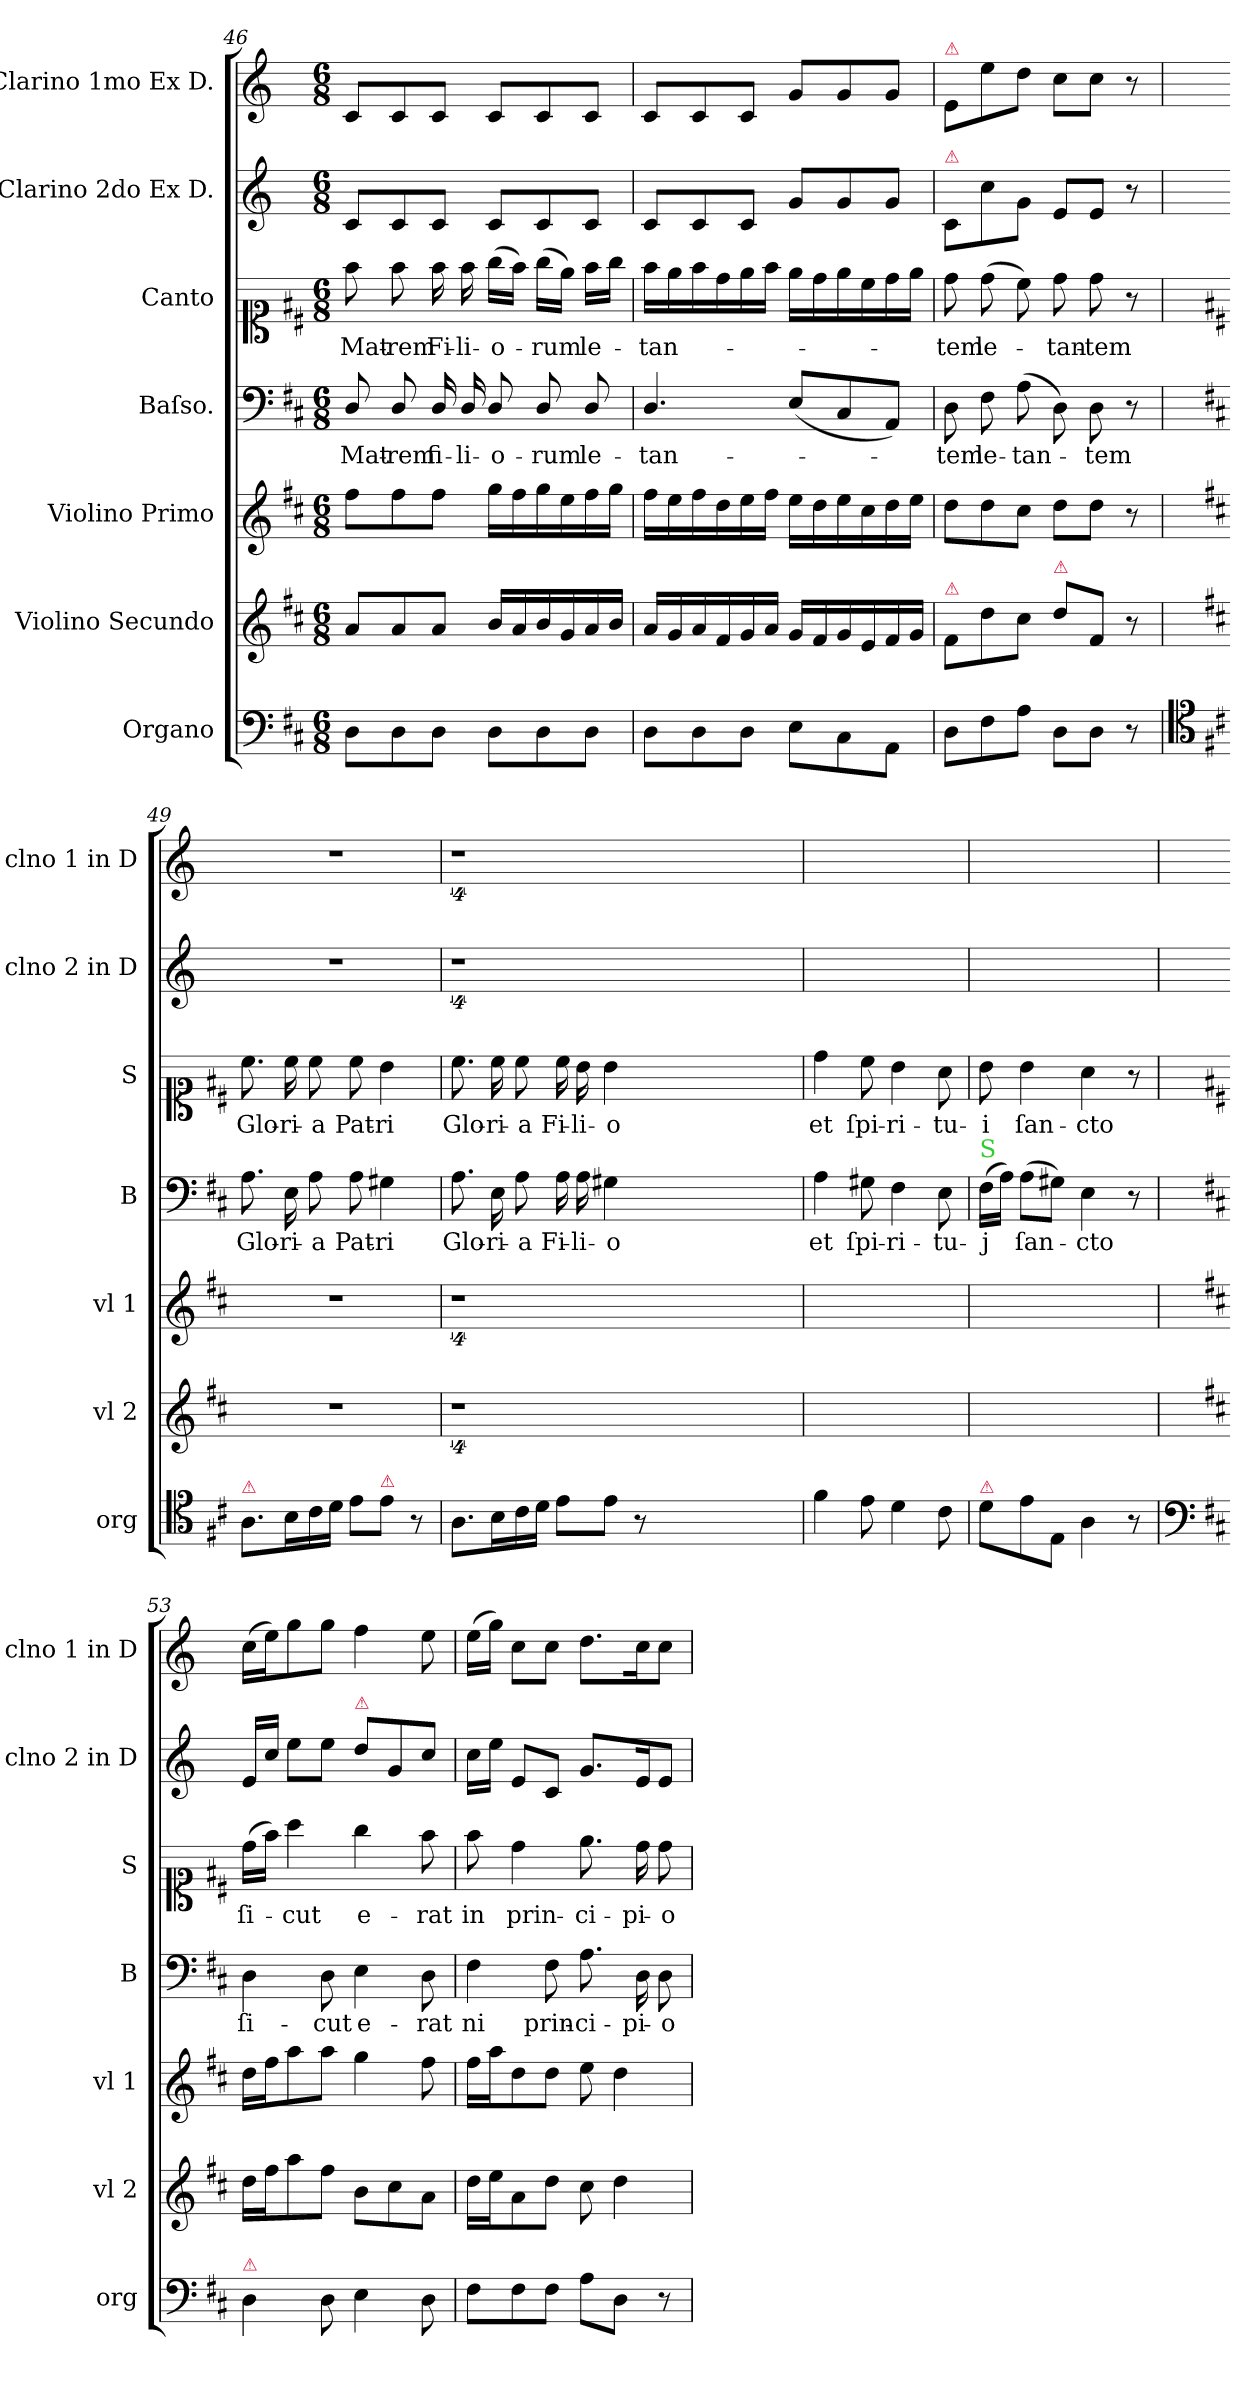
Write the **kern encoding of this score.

**kern	**kern	**kern	**kern	**text	**kern	**text	**kern	**kern
*part7	*part6	*part5	*part4	*part4	*part3	*part3	*part2	*part1
*staff7	*staff6	*staff5	*staff4	*staff4	*staff3	*staff3	*staff2	*staff1
*I"Organo	*I"Violino Secundo	*I"Violino Primo	*I"Baſso.	*	*I"Canto	*	*I"Clarino 2do Ex D.	*I"Clarino 1mo Ex D.
*I'org	*I'vl 2	*I'vl 1	*I'B	*	*I'S	*	*I'clno 2 in D	*I'clno 1 in D
*clefF4	*clefG2	*clefG2	*clefF4	*	*clefC1	*	*clefG2	*clefG2
*	*	*	*	*	*	*	*ITrd-1c-2	*ITrd-1c-2
*k[f#c#]	*k[f#c#]	*k[f#c#]	*k[f#c#]	*	*k[f#c#]	*	*k[f#c#]	*k[f#c#]
*M6/8	*M6/8	*M6/8	*M6/8	*	*M6/8	*	*M6/8	*M6/8
=46	=46	=46	=46	=46	=46	=46	=46	=46
8D\L	8a/L	8ff#\L	8D/	Mat-	8ff#\	Mat-	8d/L	8d/L
8D\	8a/	8ff#\	8D/	-rem	8ff#\	-rem	8d/	8d/
8D\J	8a/J	8ff#\J	16D/	fi-	16ff#\	Fi-	8d/J	8d/J
.	.	.	16D/	-li-	16ff#\	-li-	.	.
8D\L	16b/LL	16gg\LL	8D/	-o-	(>16gg\LL	-o-	8d/L	8d/L
.	16a/	16ff#\	.	.	16ff#\JJ)	.	.	.
8D\	16b/	16gg\	8D/	-rum	(>16gg\LL	-rum	8d/	8d/
.	16g/	16ee\	.	.	16ee\JJ)	.	.	.
8D\J	16a/	16ff#\	8D/	le-	16ff#\LL	le-	8d/J	8d/J
.	16b/JJ	16gg\JJ	.	.	16gg\JJ	.	.	.
=47	=47	=47	=47	=47	=47	=47	=47	=47
8D\L	16a/LL	16ff#\LL	4.D/	-tan-	16ff#\LL	-tan-	8d/L	8d/L
.	16g/	16ee\	.	.	16ee\	.	.	.
8D\	16a/	16ff#\	.	.	16ff#\	.	8d/	8d/
.	16f#/	16dd\	.	.	16dd\	.	.	.
8D\J	16g/	16ee\	.	.	16ee\	.	8d/J	8d/J
.	16a/JJ	16ff#\JJ	.	.	16ff#\JJ	.	.	.
8E\L	16g/LL	16ee\LL	(<8E/L	.	16ee\LL	.	8a/L	8a/L
.	16f#/	16dd\	.	.	16dd\	.	.	.
8C#\	16g/	16ee\	8C#/	.	16ee\	.	8a/	8a/
.	16e/	16cc#\	.	.	16cc#\	.	.	.
8AA\J	16f#/	16dd\	8AA/J)	.	16dd\	.	8a/J	8a/J
.	16g/JJ	16ee\JJ	.	.	16ee\JJ	.	.	.
=48	=48	=48	=48	=48	=48	=48	=48	=48
!	!	!	!	!	!	!	!	!LO:TX:a:color=crimson:t=⚠
!	!	!	!	!	!	!	!LO:TX:a:color=crimson:t=⚠	!
!	!LO:TX:a:color=crimson:t=⚠	!	!	!	!	!	!	!
8D\L	8f#/L	8dd\L	8D\	-tem	8dd\	-tem	8d/L	8f#/L
8F#\	8dd\	8dd\	8F#\	le-	(>8dd\	le-	8dd\	8ff#\
8A\J	8cc#\J	8cc#\J	(>8A\	-tan-	8cc#\)	.	8a\J	8ee\J
!	!LO:TX:a:color=crimson:t=⚠	!	!	!	!	!	!	!
8D\L	8dd\L	8dd\L	8D\)	.	8dd\	-tan-	8f#/L	8dd\L
8D\J	8f#/J	8dd\J	8D\	-tem	8dd\	-tem	8f#/J	8dd\J
8r	8r	8r	8r	.	8r	.	8r	8r
=49	=49	=49	=49	=49	=49	=49	=49	=49
*clefC4	*	*	*	*	*	*	*	*
*k[f#c#]	*	*	*	*	*	*	*	*
!LO:TX:a:color=crimson:t=⚠	!	!	!	!	!	!	!	!
8.A\L	2.r	2.r	8.A\	Glo-	8.cc#\	Glo-	2.r	2.r
16B\L	.	.	16E\	-ri-	16cc#\	-ri-	.	.
16c#\	.	.	8A\	-a	8cc#\	-a	.	.
16d\JJ	.	.	.	.	.	.	.	.
8e\L	.	.	8A\	Pat-	8cc#\	Pat-	.	.
!LO:TX:a:color=crimson:t=⚠	!	!	!	!	!	!	!	!
8e\J	.	.	4G#X\	-ri	4b\	-ri	.	.
8r	.	.	.	.	.	.	.	.
=50	=50	=50	=50	=50	=50	=50	=50	=50
8.A\L	4%9r	4%9r	8.A\	Glo-	8.cc#\	Glo-	4%9r	4%9r
16B\L	.	.	16E\	-ri-	16cc#\	-ri-	.	.
16c#\	.	.	8A\	-a	8cc#\	-a	.	.
16d\JJ	.	.	.	.	.	.	.	.
8e\L	.	.	16A\	Fi-	16cc#\	Fi-	.	.
.	.	.	16A\	-li-	16b\	-li-	.	.
8e\J	.	.	4G#X\	-o	4b\	-o	.	.
8r	.	.	.	.	.	.	.	.
1.ryy	.	.	1.ryy	.	1.ryy	.	.	.
=51	=51	=51	=51	=51	=51	=51	=51	=51
4f#\	2.ryy	2.ryy	4A\	et	4dd\	et	2.ryy	2.ryy
8e\	.	.	8G#X\	ſpi-	8cc#\	ſpi-	.	.
4d\	.	.	4F#\	-ri-	4b\	-ri-	.	.
8c#\	.	.	8E\	-tu-	8a\	-tu-	.	.
=52	=52	=52	=52	=52	=52	=52	=52	=52
!	!	!	!LO:TX:a:color=limegreen:t=S	!	!	!	!	!
!LO:TX:a:color=crimson:t=⚠	!	!	!	!	!	!	!	!
8d\L	2.ryy	2.ryy	(>16F#\LL	-j	8b\	-i	2.ryy	2.ryy
.	.	.	16A\JJ)	.	.	.	.	.
8e\	.	.	(>8A\L	ſan-	4b\	ſan-	.	.
8E/J	.	.	8G#X\J)	.	.	.	.	.
4A\	.	.	4E\	-cto	4a\	-cto	.	.
8r	.	.	8r	.	8r	.	.	.
=53	=53	=53	=53	=53	=53	=53	=53	=53
*clefF4	*	*	*	*	*	*	*	*
*k[f#c#]	*	*	*	*	*	*	*	*
!LO:TX:a:color=crimson:t=⚠	!	!	!	!	!	!	!	!
4D\	16dd\LL	16dd\LL	4D\	ſi-	(>16dd\LL	ſi-	16f#/LL	(>16dd\LL
.	16ff#\J	16ff#\J	.	.	16ff#\JJ)	.	16dd/JJ	16ff#\J)
.	8aa\	8aa\	.	.	4aa\	-cut	8ff#\L	8aa\
8D\	8ff#\J	8aa\J	8D\	-cut	.	.	8ff#\J	8aa\J
!	!	!	!	!	!	!	!LO:TX:a:color=crimson:t=⚠	!
4E\	8b\L	4gg\	4E\	e-	4gg\	e-	8ee\L	4gg\
.	8cc#\	.	.	.	.	.	8a/	.
8D\	8a\J	8ff#\	8D\	-rat	8ff#\	-rat	8dd/J	8ff#\
=54	=54	=54	=54	=54	=54	=54	=54	=54
8F#\L	16dd\LL	16ff#\LL	4F#\	ni	8ff#\	in	16dd\LL	(>16ff#\LL
.	16ee\J	16aa\J	.	.	.	.	16ff#\JJ	16aa\JJ)
8F#\	8a\	8dd\	.	.	4dd\	prin-	8f#/L	8dd\L
8F#\J	8dd\J	8dd\J	8F#\	prin-	.	.	8d/J	8dd\J
8A\L	8cc#\	8ee\	8.A\	-ci-	8.ee\	-ci-	8.a/L	8.ee\L
8D\J	4dd\	4dd\	.	.	.	.	.	.
.	.	.	16D\	-pi-	16dd\	-pi-	16f#/K	16dd\K
8r	.	.	8D\	-o	8dd\	-o	8f#/J	8dd\J
=	=	=	=	=	=	=	=	=
*-	*-	*-	*-	*-	*-	*-	*-	*-
